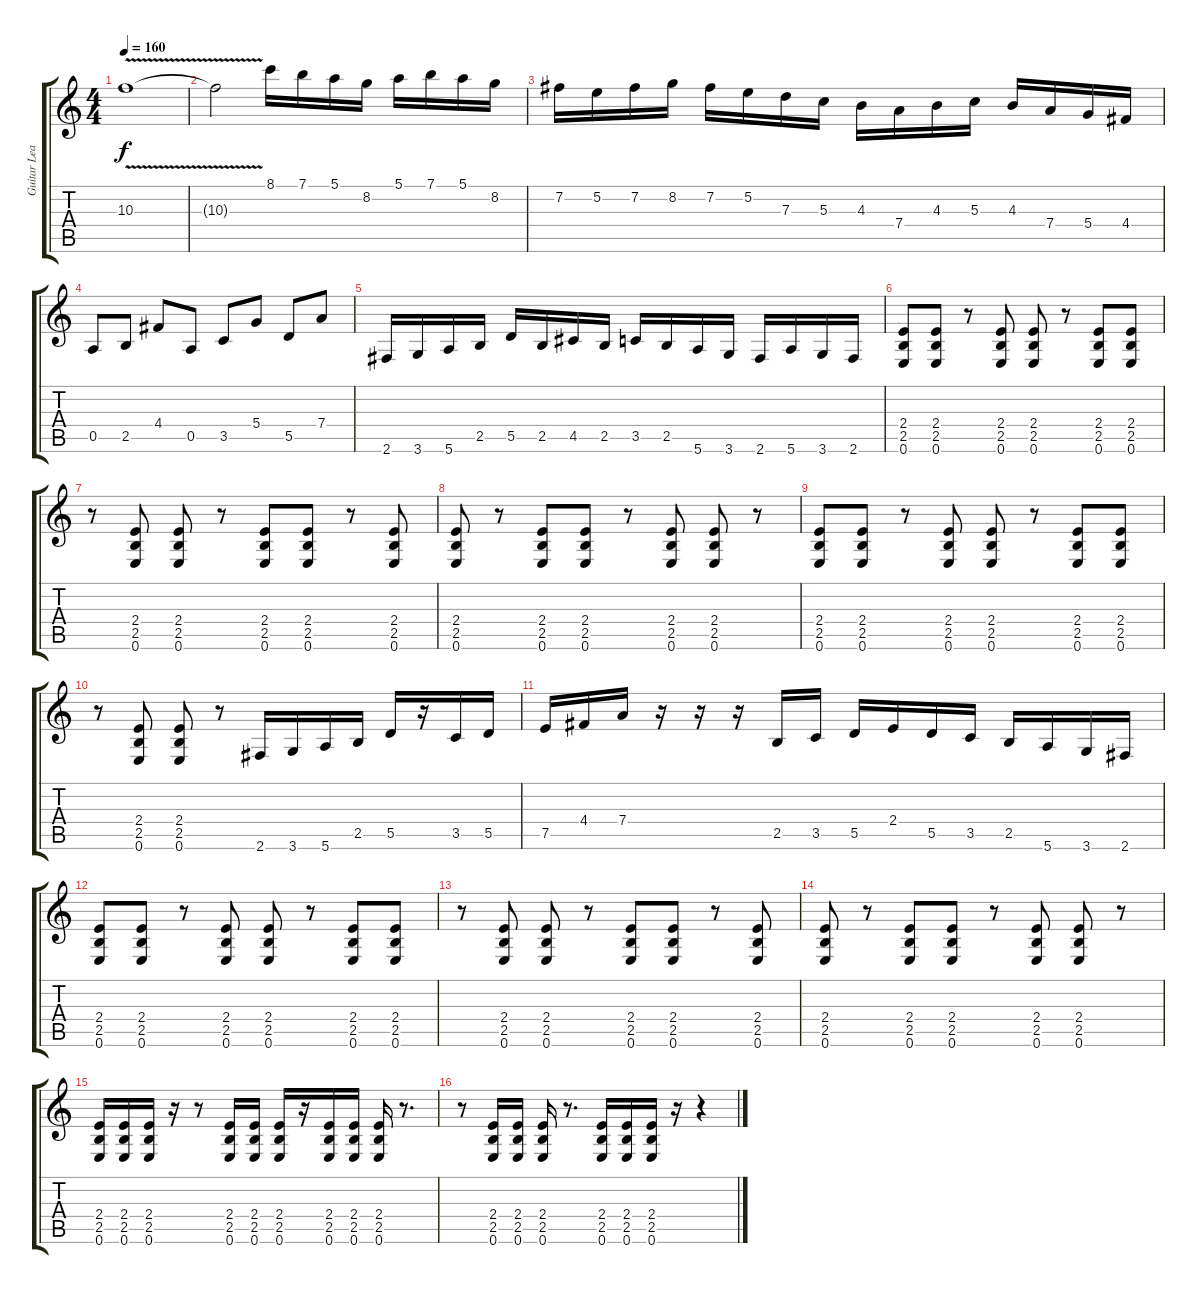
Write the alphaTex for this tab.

\track ("Guitar Lead" "Guitar Lea") {instrument distortionguitar}
\staff {score tabs}
\tuning (E4 B3 G3 D3 A2 E2) {hide}
\ts (4 4)
\tempo 160
\clef g2
\ks c
10.3{v}.1{dy f} |
10.3{t}.2 8.1.16 7.1.16 5.1.16 8.2.16 5.1.16 7.1.16 5.1.16 8.2.16 |
7.2.16 5.2.16 7.2.16 8.2.16 7.2.16 5.2.16 7.3.16 5.3.16 4.3.16 7.4.16 4.3.16 5.3.16 4.3.16 7.4.16 5.4.16 4.4.16 |
0.5.8 2.5.8 4.4.8 0.5.8 3.5.8 5.4.8 5.5.8 7.4.8 |
2.6.16 3.6.16 5.6.16 2.5.16 5.5.16 2.5.16 4.5.16 2.5.16 3.5.16 2.5.16 5.6.16 3.6.16 2.6.16 5.6.16 3.6.16 2.6.16 |
(2.4 2.5 0.6).8 (2.4 2.5 0.6).8 r.8 (2.4 2.5 0.6).8 (2.4 2.5 0.6).8 r.8 (2.4 2.5 0.6).8 (2.4 2.5 0.6).8 |
r.8 (2.4 2.5 0.6).8 (2.4 2.5 0.6).8 r.8 (2.4 2.5 0.6).8 (2.4 2.5 0.6).8 r.8 (2.4 2.5 0.6).8 |
(2.4 2.5 0.6).8 r.8 (2.4 2.5 0.6).8 (2.4 2.5 0.6).8 r.8 (2.4 2.5 0.6).8 (2.4 2.5 0.6).8 r.8 |
(2.4 2.5 0.6).8 (2.4 2.5 0.6).8 r.8 (2.4 2.5 0.6).8 (2.4 2.5 0.6).8 r.8 (2.4 2.5 0.6).8 (2.4 2.5 0.6).8 |
r.8 (2.4 2.5 0.6).8 (2.4 2.5 0.6).8 r.8 2.6.16 3.6.16 5.6.16 2.5.16 5.5.16 r.16 3.5.16 5.5.16 |
7.5.16 4.4.16 7.4.16 r.16 r.16 r.16 2.5.16 3.5.16 5.5.16 2.4.16 5.5.16 3.5.16 2.5.16 5.6.16 3.6.16 2.6.16 |
(2.4 2.5 0.6).8 (2.4 2.5 0.6).8 r.8 (2.4 2.5 0.6).8 (2.4 2.5 0.6).8 r.8 (2.4 2.5 0.6).8 (2.4 2.5 0.6).8 |
r.8 (2.4 2.5 0.6).8 (2.4 2.5 0.6).8 r.8 (2.4 2.5 0.6).8 (2.4 2.5 0.6).8 r.8 (2.4 2.5 0.6).8 |
(2.4 2.5 0.6).8 r.8 (2.4 2.5 0.6).8 (2.4 2.5 0.6).8 r.8 (2.4 2.5 0.6).8 (2.4 2.5 0.6).8 r.8 |
(2.4 2.5 0.6).16 (2.4 2.5 0.6).16 (2.4 2.5 0.6).16 r.16 r.8 (2.4 2.5 0.6).16 (2.4 2.5 0.6).16 (2.4 2.5 0.6).16 r.16 (2.4 2.5 0.6).16 (2.4 2.5 0.6).16 (2.4 2.5 0.6).16 r.8{d} |
r.8 (2.4 2.5 0.6).16 (2.4 2.5 0.6).16 (2.4 2.5 0.6).16 r.8{d} (2.4 2.5 0.6).16 (2.4 2.5 0.6).16 (2.4 2.5 0.6).16 r.16 r.4
